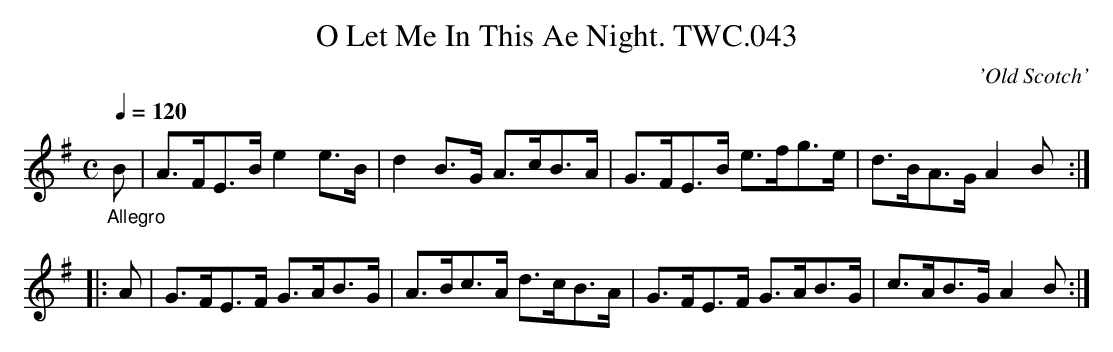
X:1
T:O Let Me In This Ae Night. TWC.043
M:C
L:1/8
Q:1/4=120
C:'Old Scotch'
K:G
"_Allegro"
B|A>FE>B e2e>B|d2 B>G A>cB>A|G>FE>B e>fg>e|d>BA>G A2B:|
|:A|G>FE>F G>AB>G|A>Bc>A d>cB>A|G>FE>F G>AB>G|c>AB>G A2B:|
